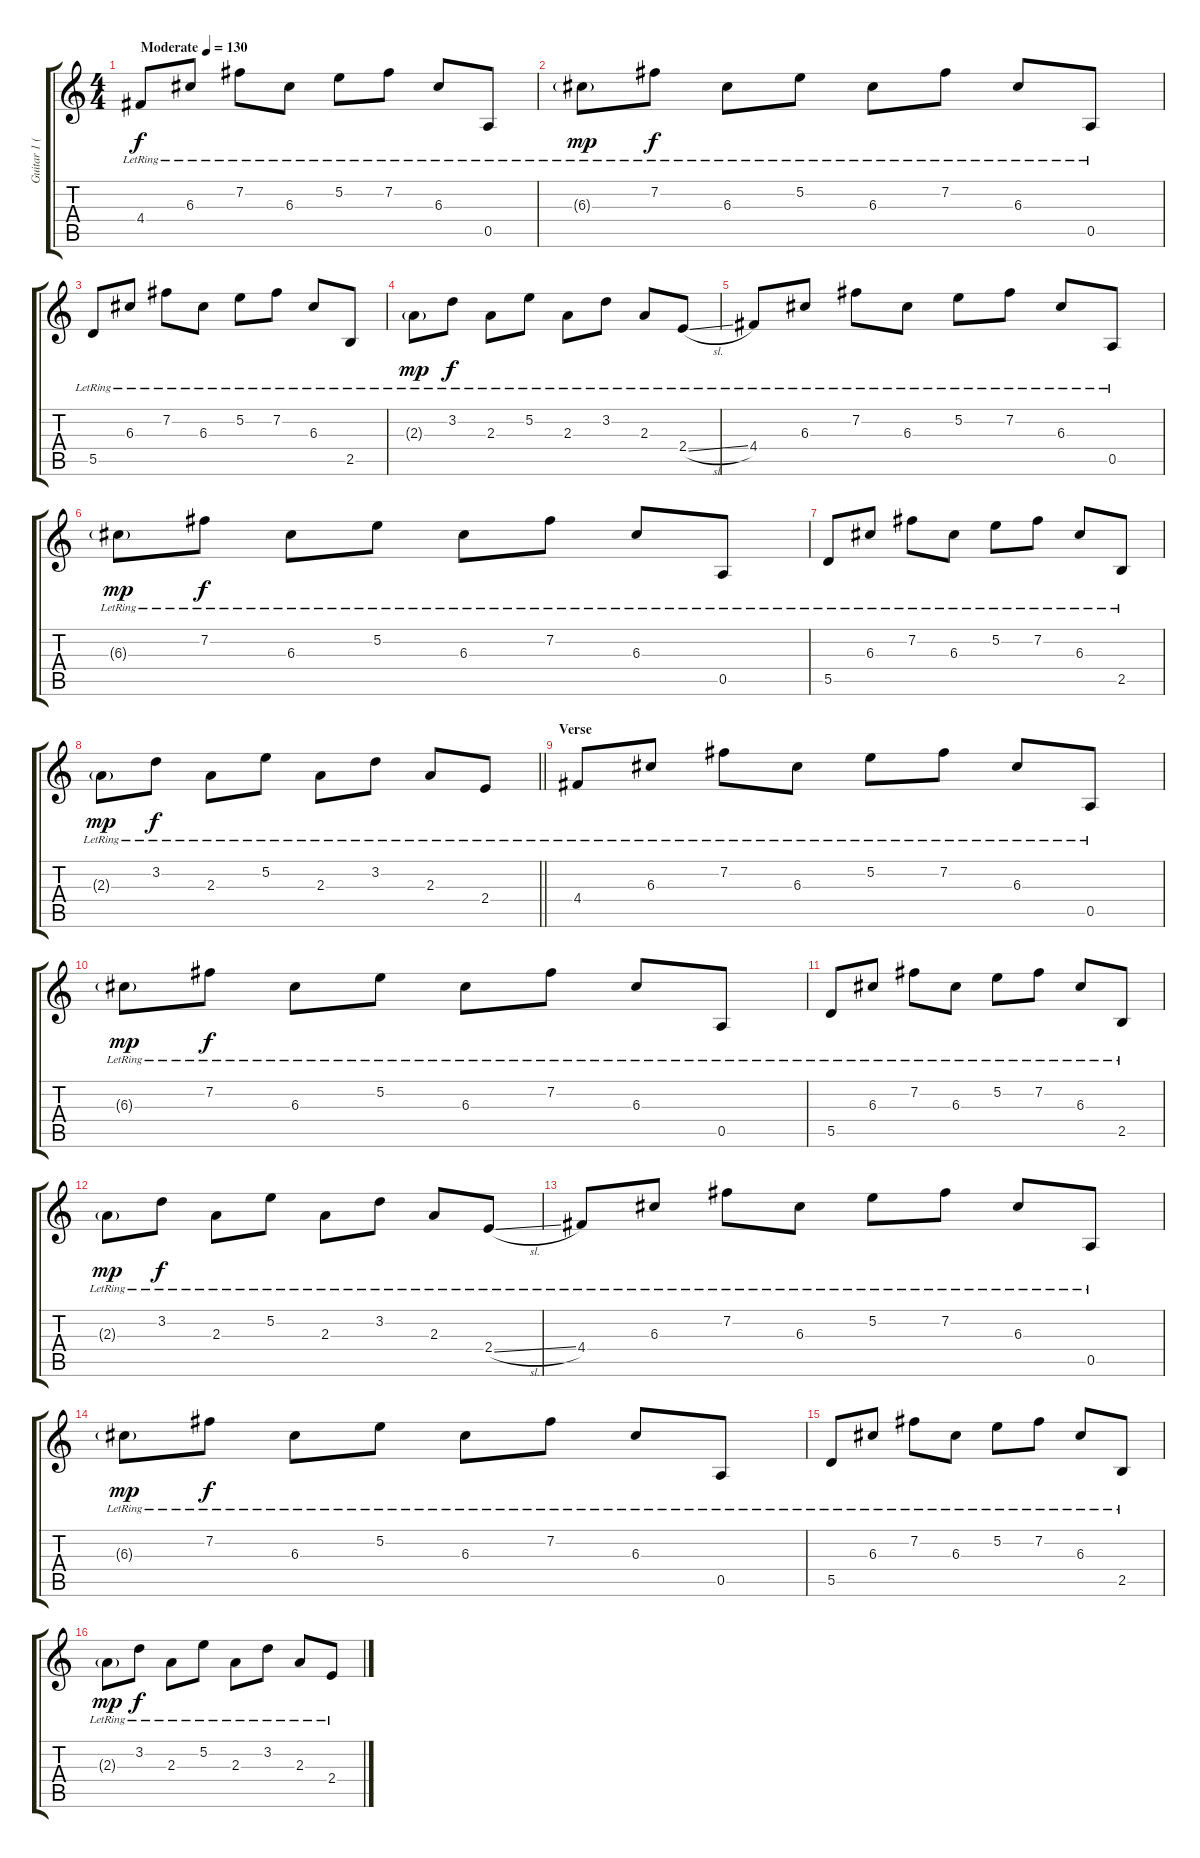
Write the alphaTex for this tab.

\track ("Guitar 1 (stereo)" "Guitar 1 (") {instrument acousticguitarnylon}
\staff {score tabs}
\tuning (E4 B3 G3 D3 A2 E2) {hide}
\ts (4 4)
\tempo (130 "Moderate")
\clef g2
\ks c
4.4{lr}.8{dy f instrument acousticguitarnylon} 6.3{lr}.8 7.2{lr}.8 6.3{lr}.8 5.2{lr}.8 7.2{lr}.8 6.3{lr}.8 0.5{lr}.8 |
6.3{g lr}.8{dy mp} 7.2{lr}.8{dy f} 6.3{lr}.8 5.2{lr}.8 6.3{lr}.8 7.2{lr}.8 6.3{lr}.8 0.5{lr}.8 |
5.5{lr}.8 6.3{lr}.8 7.2{lr}.8 6.3{lr}.8 5.2{lr}.8 7.2{lr}.8 6.3{lr}.8 2.5{lr}.8 |
2.3{g lr}.8{dy mp} 3.2{lr}.8{dy f} 2.3{lr}.8 5.2{lr}.8 2.3{lr}.8 3.2{lr}.8 2.3{lr}.8 2.4{sl lr}.8 |
4.4{lr}.8 6.3{lr}.8 7.2{lr}.8 6.3{lr}.8 5.2{lr}.8 7.2{lr}.8 6.3{lr}.8 0.5{lr}.8 |
6.3{g lr}.8{dy mp} 7.2{lr}.8{dy f} 6.3{lr}.8 5.2{lr}.8 6.3{lr}.8 7.2{lr}.8 6.3{lr}.8 0.5{lr}.8 |
5.5{lr}.8 6.3{lr}.8 7.2{lr}.8 6.3{lr}.8 5.2{lr}.8 7.2{lr}.8 6.3{lr}.8 2.5{lr}.8 |
\barLineRight lightlight
2.3{g lr}.8{dy mp} 3.2{lr}.8{dy f} 2.3{lr}.8 5.2{lr}.8 2.3{lr}.8 3.2{lr}.8 2.3{lr}.8 2.4{lr}.8 |
\section ("" "Verse")
4.4{lr}.8 6.3{lr}.8 7.2{lr}.8 6.3{lr}.8 5.2{lr}.8 7.2{lr}.8 6.3{lr}.8 0.5{lr}.8 |
6.3{g lr}.8{dy mp} 7.2{lr}.8{dy f} 6.3{lr}.8 5.2{lr}.8 6.3{lr}.8 7.2{lr}.8 6.3{lr}.8 0.5{lr}.8 |
5.5{lr}.8 6.3{lr}.8 7.2{lr}.8 6.3{lr}.8 5.2{lr}.8 7.2{lr}.8 6.3{lr}.8 2.5{lr}.8 |
2.3{g lr}.8{dy mp} 3.2{lr}.8{dy f} 2.3{lr}.8 5.2{lr}.8 2.3{lr}.8 3.2{lr}.8 2.3{lr}.8 2.4{sl lr}.8 |
4.4{lr}.8 6.3{lr}.8 7.2{lr}.8 6.3{lr}.8 5.2{lr}.8 7.2{lr}.8 6.3{lr}.8 0.5{lr}.8 |
6.3{g lr}.8{dy mp} 7.2{lr}.8{dy f} 6.3{lr}.8 5.2{lr}.8 6.3{lr}.8 7.2{lr}.8 6.3{lr}.8 0.5{lr}.8 |
5.5{lr}.8 6.3{lr}.8 7.2{lr}.8 6.3{lr}.8 5.2{lr}.8 7.2{lr}.8 6.3{lr}.8 2.5{lr}.8 |
2.3{g lr}.8{dy mp} 3.2{lr}.8{dy f} 2.3{lr}.8 5.2{lr}.8 2.3{lr}.8 3.2{lr}.8 2.3{lr}.8 2.4{lr}.8
